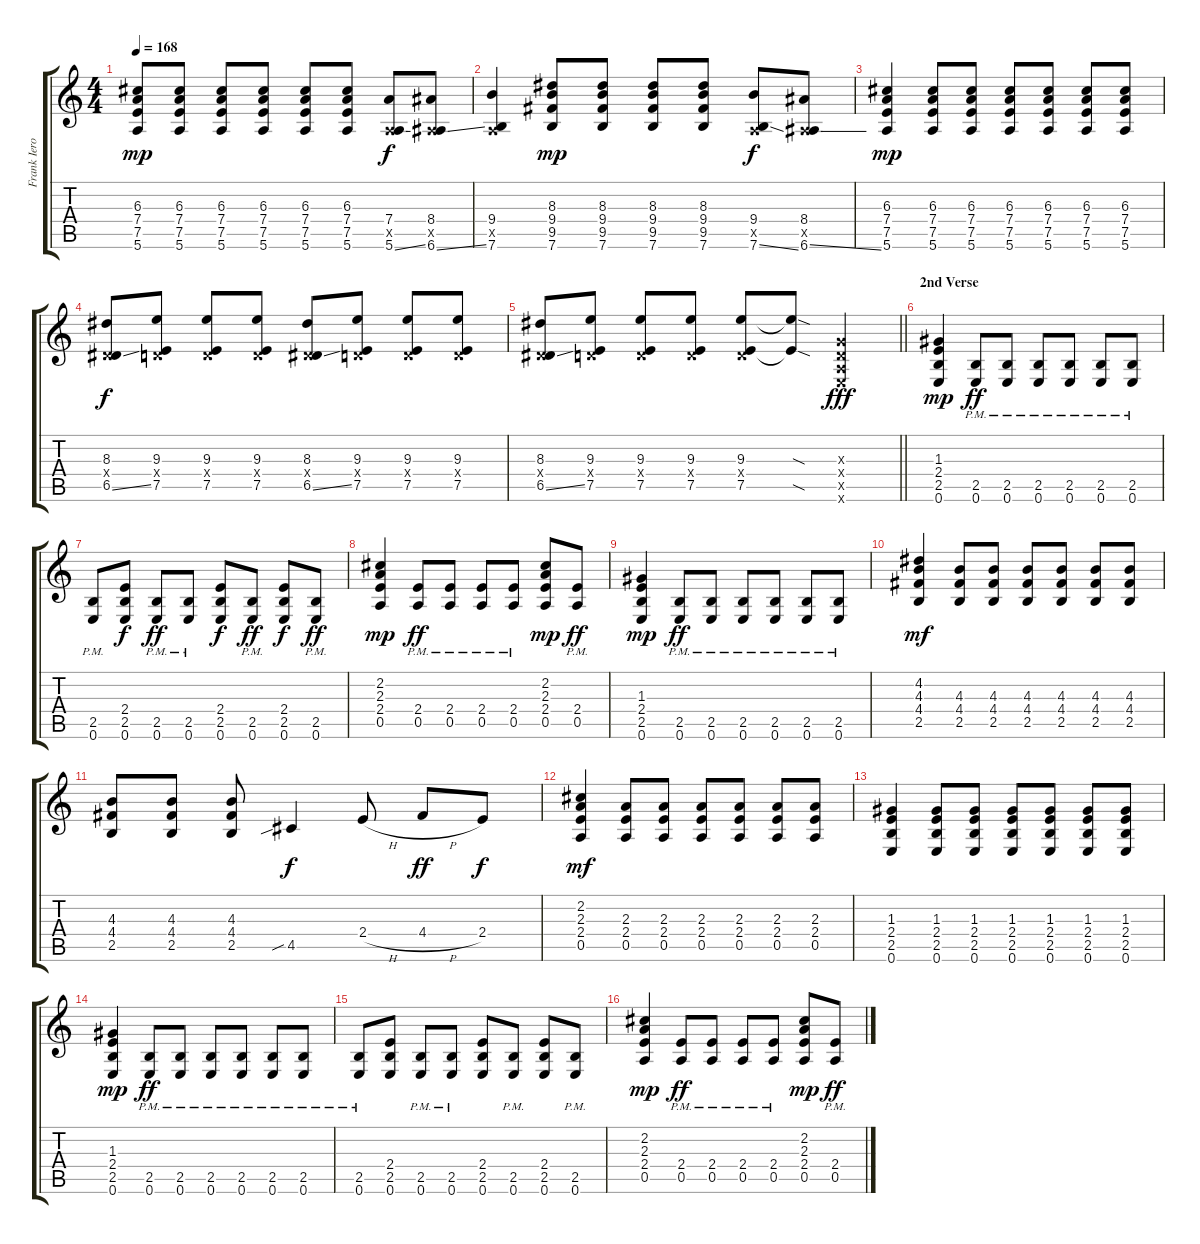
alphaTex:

\track ("Frank Iero" "Frank Iero") {instrument distortionguitar}
\staff {score tabs}
\tuning (E4 B3 G3 D3 A2 E2) {hide}
\ts (4 4)
\tempo 168
\clef g2
\ks c
(6.3 7.4 7.5 5.6).8{dy mp} (6.3 7.4 7.5 5.6).8 (6.3 7.4 7.5 5.6).8 (6.3 7.4 7.5 5.6).8 (6.3 7.4 7.5 5.6).8 (6.3 7.4 7.5 5.6).8 (7.4 0.5{x} 5.6{ss}).8{dy f} (8.4 0.5{x} 6.6{ss}).8 |
(9.4 0.5{x} 7.6).4 (8.3 9.4 9.5 7.6).8{dy mp} (8.3 9.4 9.5 7.6).8 (8.3 9.4 9.5 7.6).8 (8.3 9.4 9.5 7.6).8 (9.4 0.5{x} 7.6{ss}).8{dy f} (8.4 0.5{x} 6.6{ss}).8 |
(6.3 7.4 7.5 5.6).4{dy mp} (6.3 7.4 7.5 5.6).8 (6.3 7.4 7.5 5.6).8 (6.3 7.4 7.5 5.6).8 (6.3 7.4 7.5 5.6).8 (6.3 7.4 7.5 5.6).8 (6.3 7.4 7.5 5.6).8 |
(8.3 0.4{x} 6.5{ss}).8{dy f} (9.3 0.4{x} 7.5).8 (9.3 0.4{x} 7.5).8 (9.3 0.4{x} 7.5).8 (8.3 0.4{x} 6.5{ss}).8 (9.3 0.4{x} 7.5).8 (9.3 0.4{x} 7.5).8 (9.3 0.4{x} 7.5).8 |
\barLineRight lightlight
(8.3 0.4{x} 6.5{ss}).8 (9.3 0.4{x} 7.5).8 (9.3 0.4{x} 7.5).8 (9.3 0.4{x} 7.5).8 (9.3 0.4{x} 7.5).8 (9.3{sod t} 7.5{sod t}).8 (0.3{x} 0.4{x} 0.5{x} 0.6{x}).4{dy fff} |
\section ("" "2nd Verse")
(1.3 2.4 2.5 0.6).4{dy mp} (2.5{pm} 0.6{pm}).8{dy ff} (2.5{pm} 0.6{pm}).8 (2.5{pm} 0.6{pm}).8 (2.5{pm} 0.6{pm}).8 (2.5{pm} 0.6{pm}).8 (2.5{pm} 0.6{pm}).8 |
(2.5{pm} 0.6{pm}).8 (2.4 2.5 0.6).8{dy f} (2.5{pm} 0.6{pm}).8{dy ff} (2.5{pm} 0.6{pm}).8 (2.4 2.5 0.6).8{dy f} (2.5{pm} 0.6{pm}).8{dy ff} (2.4 2.5 0.6).8{dy f} (2.5{pm} 0.6{pm}).8{dy ff} |
(2.2 2.3 2.4 0.5).4{dy mp} (2.4{pm} 0.5{pm}).8{dy ff} (2.4{pm} 0.5{pm}).8 (2.4{pm} 0.5{pm}).8 (2.4{pm} 0.5{pm}).8 (2.2 2.3 2.4 0.5).8{dy mp} (2.4{pm} 0.5{pm}).8{dy ff} |
(1.3 2.4 2.5 0.6).4{dy mp} (2.5{pm} 0.6{pm}).8{dy ff} (2.5{pm} 0.6{pm}).8 (2.5{pm} 0.6{pm}).8 (2.5{pm} 0.6{pm}).8 (2.5{pm} 0.6{pm}).8 (2.5{pm} 0.6{pm}).8 |
(4.2 4.3 4.4 2.5).4{dy mf} (4.3 4.4 2.5).8 (4.3 4.4 2.5).8 (4.3 4.4 2.5).8 (4.3 4.4 2.5).8 (4.3 4.4 2.5).8 (4.3 4.4 2.5).8 |
(4.3 4.4 2.5).8 (4.3 4.4 2.5).8 (4.3 4.4 2.5).8 4.5{sib}.4{dy f} 2.4{h}.8 4.4{h}.8{dy ff} 2.4.8{dy f} |
(2.2 2.3 2.4 0.5).4{dy mf} (2.3 2.4 0.5).8 (2.3 2.4 0.5).8 (2.3 2.4 0.5).8 (2.3 2.4 0.5).8 (2.3 2.4 0.5).8 (2.3 2.4 0.5).8 |
(1.3 2.4 2.5 0.6).4 (1.3 2.4 2.5 0.6).8 (1.3 2.4 2.5 0.6).8 (1.3 2.4 2.5 0.6).8 (1.3 2.4 2.5 0.6).8 (1.3 2.4 2.5 0.6).8 (1.3 2.4 2.5 0.6).8 |
(1.3 2.4 2.5 0.6).4{dy mp} (2.5{pm} 0.6{pm}).8{dy ff} (2.5{pm} 0.6{pm}).8 (2.5{pm} 0.6{pm}).8 (2.5{pm} 0.6{pm}).8 (2.5{pm} 0.6{pm}).8 (2.5{pm} 0.6{pm}).8 |
(2.5{pm} 0.6{pm}).8 (2.4 2.5 0.6).8 (2.5{pm} 0.6{pm}).8 (2.5{pm} 0.6{pm}).8 (2.4 2.5 0.6).8 (2.5{pm} 0.6{pm}).8 (2.4 2.5 0.6).8 (2.5{pm} 0.6{pm}).8 |
(2.2 2.3 2.4 0.5).4{dy mp} (2.4{pm} 0.5{pm}).8{dy ff} (2.4{pm} 0.5{pm}).8 (2.4{pm} 0.5{pm}).8 (2.4{pm} 0.5{pm}).8 (2.2 2.3 2.4 0.5).8{dy mp} (2.4{pm} 0.5{pm}).8{dy ff}
